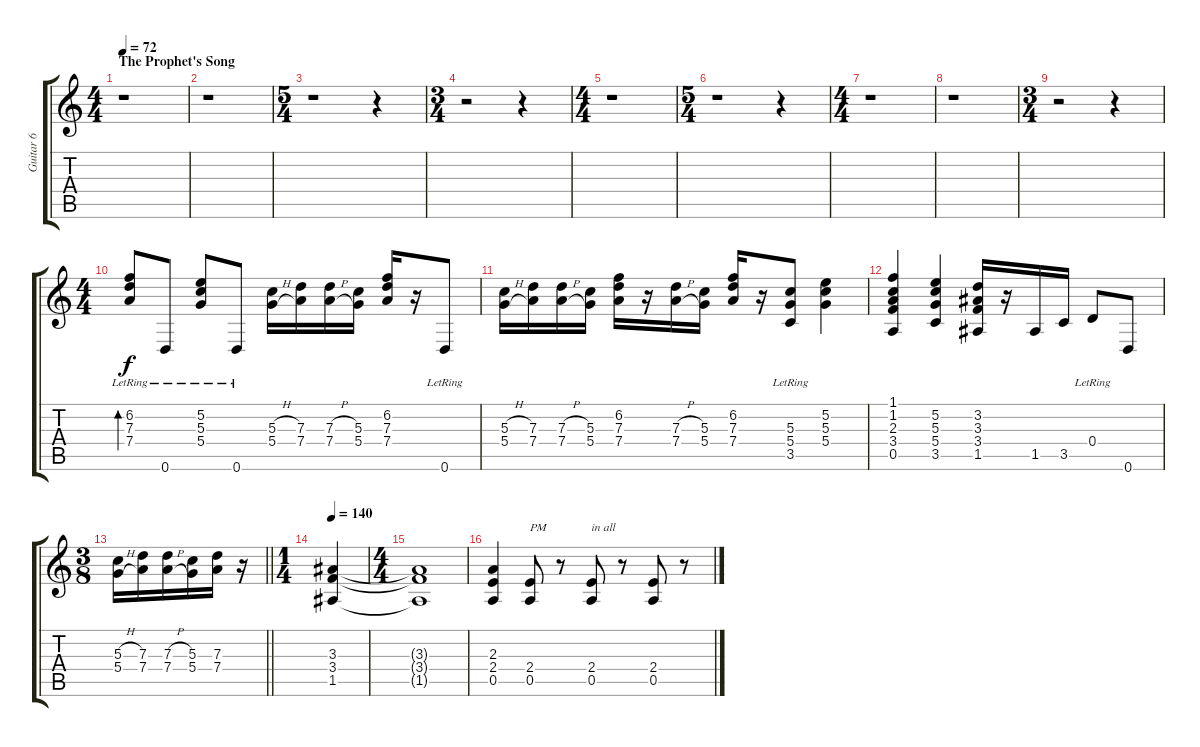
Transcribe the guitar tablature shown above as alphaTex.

\track ("Guitar 6" "Guitar 6") {instrument acousticguitarsteel}
\staff {score tabs}
\tuning (E4 B3 G3 D3 A2 D2) {hide}
\ts (4 4)
\section ("" "The Prophet's Song")
\tempo 72
\clef g2
\ks c
r.1{dy f} |
r.1 |
\ts (5 4)
r.1 r.4 |
\ts (3 4)
r.2 r.4 |
\ts (4 4)
r.1 |
\ts (5 4)
r.1 r.4 |
\ts (4 4)
r.1 |
r.1 |
\ts (3 4)
r.2 r.4 |
\ts (4 4)
(6.2{lr} 7.3{lr} 7.4{lr}).8{bd 60 volume 11 instrument electricguitarclean} 0.6{lr}.8 (5.2{lr} 5.3{lr} 5.4{lr}).8 0.6{lr}.8 (5.3{h} 5.4{h}).16 (7.3 7.4).16 (7.3{h} 7.4{h}).16 (5.3 5.4).16 (6.2 7.3 7.4).16 r.16 0.6{lr}.8 |
(5.3{h} 5.4{h}).16 (7.3 7.4).16 (7.3{h} 7.4{h}).16 (5.3 5.4).16 (6.2 7.3 7.4).16 r.16 (7.3{h} 7.4{h}).16 (5.3 5.4).16 (6.2 7.3 7.4).16 r.16 (5.3 5.4 3.5{lr}).8 (5.2 5.3 5.4).4 |
(1.1 1.2 2.3 3.4 0.5).4 (5.2 5.3 5.4 3.5).4 (3.2 3.3 3.4 1.5).16 r.16 1.5.16 3.5.16 0.4{lr}.8 0.6.8 |
\ts (3 8)
\barLineRight lightlight
(5.3{h} 5.4{h}).16 (7.3 7.4).16 (7.3{h} 7.4{h}).16 (5.3 5.4).16 (7.3 7.4).16 r.16 |
\ts (1 4)
\tempo 140
(3.3 3.4 1.5).4{instrument overdrivenguitar} |
\ts (4 4)
(3.3{t} 3.4{t} 1.5{t}).1 |
(2.3 2.4 0.5).4 (2.4 0.5).8{txt "PM"} r.8 (2.4 0.5).8{txt "in all"} r.8 (2.4 0.5).8 r.8
